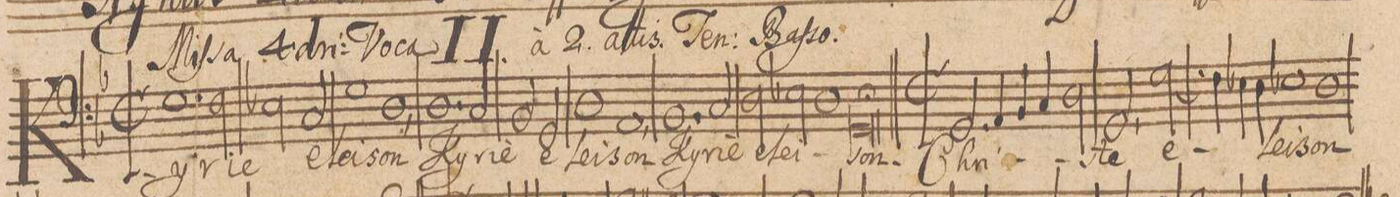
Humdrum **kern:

**kern	**text
*I"BASSVS.	*
*clefF4	*
*k[b-]	*
*met(C|)	*
*M2/1	*
1.G	Ky-
*2\right	*
2F\	-ri-
=2-	=2-
2E-X\	-e
2C/	e-
1G	-lei-
=3-	=3-
1D,	-son
1.D	Ky-
=4-	=4-
2C/	-ri-
2BB-/	-e
2GG/	e-
=5-	=5-
1D	-lei-
1AA,	-son
=6-	=6-
1.BB-	Ky-
2C/	-rie
=7-	=7-
2D\	e-
2E-X\	-lei-
1D	.
=8-	=8-
0GGl;	-son.
=9||	=9||
*M2/1	*
*met(C|)	*
2.GG/	Chri-
4AA/	.
4BB-/	.
4C/	.
2D\	.
=10-	=10-
2GG,/	-ste
2.G\	e-
4F\	.
4E-X\	.
4D\	.
=11-	=11-
1E-X	-lei-
1D	-son
=12-	=12-
*-	*-
